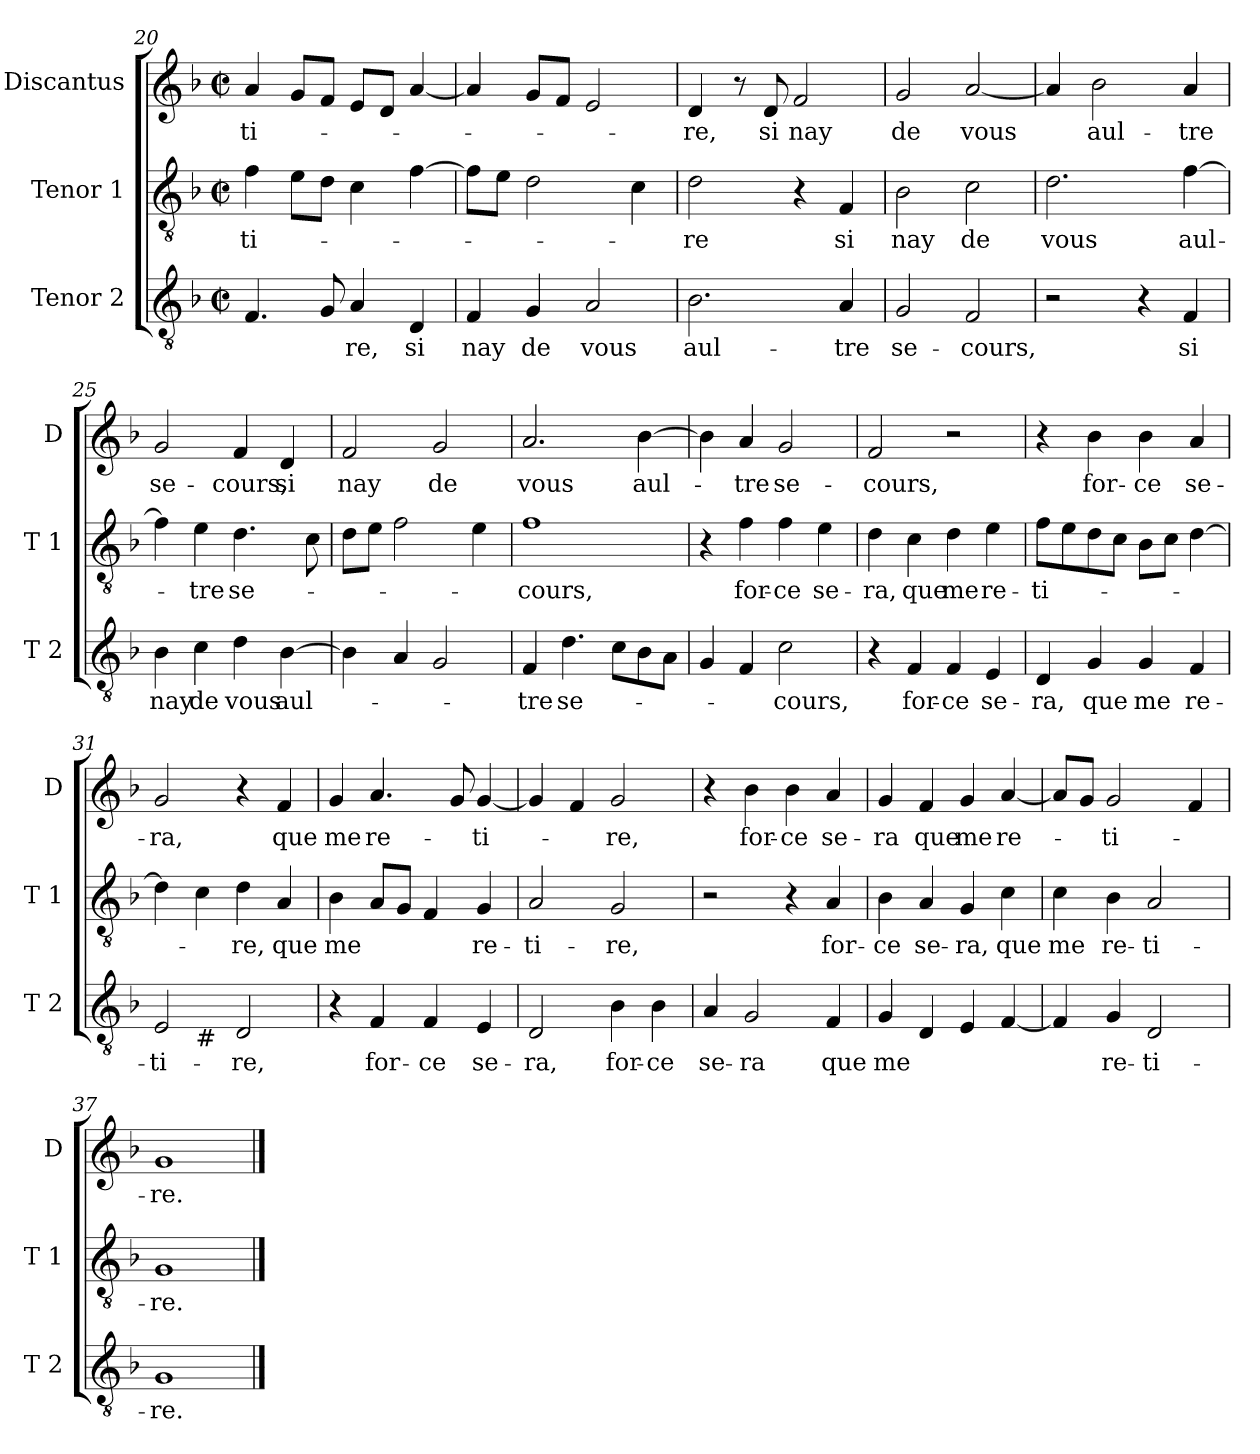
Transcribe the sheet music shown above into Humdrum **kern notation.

**kern	**text	**kern	**text	**kern	**text
*part3	*part3	*part2	*part2	*part1	*part1
*staff3	*staff3	*staff2	*staff2	*staff1	*staff1
*I"Tenor 2	*	*I"Tenor 1	*	*I"Discantus	*
*I'T 2	*	*I'T 1	*	*I'D	*
*clefGv2	*	*clefGv2	*	*clefG2	*
*k[b-]	*	*k[b-]	*	*k[b-]	*
*F:	*	*F:	*	*F:	*
*M2/2	*	*M2/2	*	*M2/2	*
*met(c|)	*	*met(c|)	*	*met(c|)	*
=20	=20	=20	=20	=20	=20
!	!	!	!LO:LY:b	!	!LO:LY:b
4.F/	.	4f\	-ti-	4a/	-ti-
.	.	8e\L	.	8g/L	.
8G/	.	8d\J	.	8f/J	.
!	!LO:LY:b	!	!	!	!
4A/	-re,	4c\	.	8e/L	.
.	.	.	.	8d/J	.
!	!LO:LY:b	!	!	!	!
4D/	si	[4f\	.	[4a/	.
!!LO:LB:g=z
=21	=21	=21	=21	=21	=21
!	!LO:LY:b	!	!	!	!
4F/	nay	8f\L]	.	4a/]	.
.	.	8e\J	.	.	.
!	!LO:LY:b	!	!	!	!
4G/	de	2d\	.	8g/L	.
.	.	.	.	8f/J	.
!	!LO:LY:b	!	!	!	!
2A/	vous	.	.	2e/	.
.	.	4c\	.	.	.
=22	=22	=22	=22	=22	=22
!	!LO:LY:b	!	!LO:LY:b	!	!LO:LY:b
2.B-\	aul-	2d\	-re	4d/	-re,
.	.	.	.	8r	.
!	!	!	!	!	!LO:LY:b
.	.	.	.	8d/	si
!	!	!	!	!	!LO:LY:b
.	.	4r	.	2f/	nay
!	!LO:LY:b	!	!LO:LY:b	!	!
4A/	-tre	4F/	si	.	.
=23	=23	=23	=23	=23	=23
!	!LO:LY:b	!	!LO:LY:b	!	!LO:LY:b
2G/	se-	2B-\	nay	2g/	de
!	!LO:LY:b	!	!LO:LY:b	!	!LO:LY:b
2F/	-cours,	2c\	de	[2a/	vous
=24	=24	=24	=24	=24	=24
!	!	!	!LO:LY:b	!	!
2r	.	2.d\	vous	4a/]	.
!	!	!	!	!	!LO:LY:b
.	.	.	.	2b-\	aul-
4r	.	.	.	.	.
!	!LO:LY:b	!	!LO:LY:b	!	!LO:LY:b
4F/	si	[4f\	aul-	4a/	-tre
=25	=25	=25	=25	=25	=25
!	!LO:LY:b	!	!	!	!LO:LY:b
4B-\	nay	4f\]	.	2g/	se-
!	!LO:LY:b	!	!LO:LY:b	!	!
4c\	de	4e\	-tre	.	.
!	!LO:LY:b	!	!LO:LY:b	!	!LO:LY:b
4d\	vous	4.d\	se-	4f/	-cours,
!	!LO:LY:b	!	!	!	!LO:LY:b
[4B-\	aul-	.	.	4d/	si
.	.	8c\	.	.	.
=26	=26	=26	=26	=26	=26
!	!	!	!	!	!LO:LY:b
4B-\]	.	8d\L	.	2f/	nay
.	.	8e\J	.	.	.
4A/	.	2f\	.	.	.
!	!	!	!	!	!LO:LY:b
2G/	.	.	.	2g/	de
.	.	4e\	.	.	.
!!LO:LB:g=z
=27	=27	=27	=27	=27	=27
!	!LO:LY:b	!	!LO:LY:b	!	!LO:LY:b
4F/	-tre	1f	-cours,	2.a/	vous
!	!LO:LY:b	!	!	!	!
4.d\	se-	.	.	.	.
8c\L	.	.	.	.	.
!	!	!	!	!	!LO:LY:b
8B-\	.	.	.	[4b-\	aul-
8A\J	.	.	.	.	.
=28	=28	=28	=28	=28	=28
4G/	.	4r	.	4b-\]	.
!	!	!	!LO:LY:b	!	!LO:LY:b
4F/	.	4f\	for-	4a/	-tre
!	!LO:LY:b	!	!LO:LY:b	!	!LO:LY:b
2c\	-cours,	4f\	-ce	2g/	se-
!	!	!	!LO:LY:b	!	!
.	.	4e\	se-	.	.
=29	=29	=29	=29	=29	=29
!	!	!	!LO:LY:b	!	!LO:LY:b
4r	.	4d\	-ra,	2f/	-cours,
!	!LO:LY:b	!	!LO:LY:b	!	!
4F/	for-	4c\	que	.	.
!	!LO:LY:b	!	!LO:LY:b	!	!
4F/	-ce	4d\	me	2r	.
!	!LO:LY:b	!	!LO:LY:b	!	!
4E/	se-	4e\	re-	.	.
=30	=30	=30	=30	=30	=30
!	!LO:LY:b	!	!LO:LY:b	!	!
4D/	-ra,	8f\L	-ti-	4r	.
.	.	8e\	.	.	.
!	!LO:LY:b	!	!	!	!LO:LY:b
4G/	que	8d\	.	4b-\	for-
.	.	8c\J	.	.	.
!	!LO:LY:b	!	!	!	!LO:LY:b
4G/	me	8B-\L	.	4b-\	-ce
.	.	8c\J	.	.	.
!	!LO:LY:b	!	!	!	!LO:LY:b
4F/	re-	[4d\	.	4a/	se-
=31	=31	=31	=31	=31	=31
!	!LO:LY:b	!	!	!	!LO:LY:b
*^	*	*	*	*	*
2E/	4ryy	-ti-	4d\]	.	2g/	-ra,
!	!LO:TX:b:t=#	!	!	!	!	!
.	2.ryy	.	4c\	.	.	.
!	!	!LO:LY:b	!	!LO:LY:b	!	!
2D/	.	-re,	4d\	-re,	4r	.
!	!	!	!	!LO:LY:b	!	!LO:LY:b
.	.	.	4A/	que	4f/	que
!!LO:LB:g=z
=32	=32	=32	=32	=32	=32	=32
!	!	!	!	!LO:LY:b	!	!LO:LY:b
*v	*v	*	*	*	*	*
4r	.	4B-\	me	4g/	me
!	!LO:LY:b	!	!	!	!LO:LY:b
4F/	for-	8A/L	.	4.a/	re-
.	.	8G/J	.	.	.
!	!LO:LY:b	!	!	!	!
4F/	-ce	4F/	.	.	.
.	.	.	.	8g/	.
!	!LO:LY:b	!	!LO:LY:b	!	!LO:LY:b
4E/	se-	4G/	re-	[4g/	-ti-
=33	=33	=33	=33	=33	=33
!	!LO:LY:b	!	!LO:LY:b	!	!
2D/	-ra,	2A/	-ti-	4g/]	.
.	.	.	.	4f/	.
!	!LO:LY:b	!	!LO:LY:b	!	!LO:LY:b
4B-\	for-	2G/	-re,	2g/	-re,
!	!LO:LY:b	!	!	!	!
4B-\	-ce	.	.	.	.
=34	=34	=34	=34	=34	=34
!	!LO:LY:b	!	!	!	!
4A/	se-	2r	.	4r	.
!	!LO:LY:b	!	!	!	!LO:LY:b
2G/	-ra	.	.	4b-\	for-
!	!	!	!	!	!LO:LY:b
.	.	4r	.	4b-\	-ce
!	!LO:LY:b	!	!LO:LY:b	!	!LO:LY:b
4F/	que	4A/	for-	4a/	se-
=35	=35	=35	=35	=35	=35
!	!LO:LY:b	!	!LO:LY:b	!	!LO:LY:b
4G/	me	4B-\	-ce	4g/	-ra
!	!	!	!LO:LY:b	!	!LO:LY:b
4D/	.	4A/	se-	4f/	que
!	!	!	!LO:LY:b	!	!LO:LY:b
4E/	.	4G/	-ra,	4g/	me
!	!	!	!LO:LY:b	!	!LO:LY:b
[4F/	.	4c\	que	[4a/	re-
=36	=36	=36	=36	=36	=36
!	!	!	!LO:LY:b	!	!
4F/]	.	4c\	me	8a/L]	.
.	.	.	.	8g/J	.
!	!LO:LY:b	!	!LO:LY:b	!	!LO:LY:b
4G/	re-	4B-\	re-	2g/	-ti-
!	!LO:LY:b	!	!LO:LY:b	!	!
2D/	-ti-	2A/	-ti-	.	.
.	.	.	.	4f/	.
=37	=37	=37	=37	=37	=37
!	!LO:LY:b	!	!LO:LY:b	!	!LO:LY:b
1G	-re.	1G	-re.	1g	-re.
==	==	==	==	==	==
*-	*-	*-	*-	*-	*-
